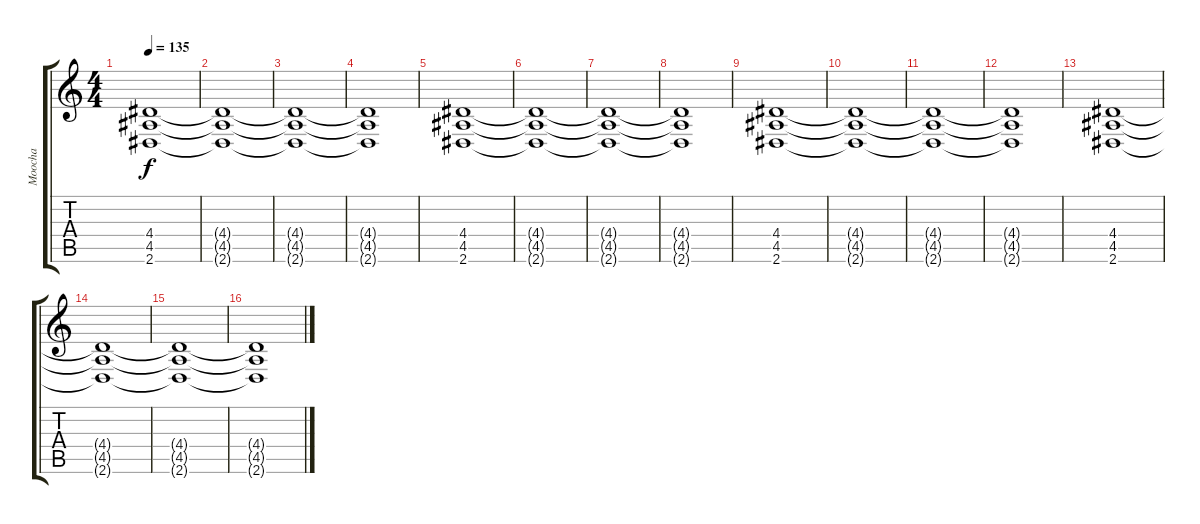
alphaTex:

\track ("Moocha" "Moocha") {instrument distortionguitar}
\staff {score tabs}
\tuning (Db4 Ab3 E3 B2 Gb2 Db2) {hide}
\ts (4 4)
\tempo 135
\clef g2
\ks c
(4.4 4.5 2.6).1{dy f} |
(4.4{t} 4.5{t} 2.6{t}).1 |
(4.4{t} 4.5{t} 2.6{t}).1 |
(4.4{t} 4.5{t} 2.6{t}).1 |
(4.4 4.5 2.6).1 |
(4.4{t} 4.5{t} 2.6{t}).1 |
(4.4{t} 4.5{t} 2.6{t}).1 |
(4.4{t} 4.5{t} 2.6{t}).1 |
(4.4 4.5 2.6).1 |
(4.4{t} 4.5{t} 2.6{t}).1 |
(4.4{t} 4.5{t} 2.6{t}).1 |
(4.4{t} 4.5{t} 2.6{t}).1 |
(4.4 4.5 2.6).1 |
(4.4{t} 4.5{t} 2.6{t}).1 |
(4.4{t} 4.5{t} 2.6{t}).1 |
(4.4{t} 4.5{t} 2.6{t}).1
